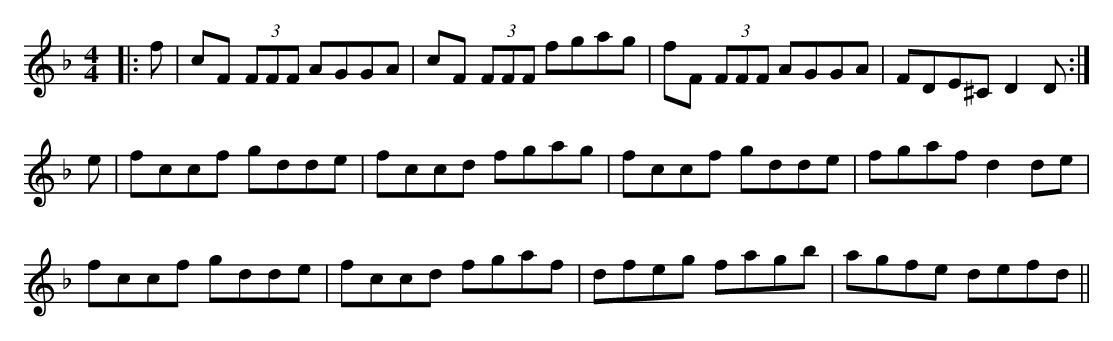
X:1
M:4/4
K:F
|:f|cF (3FFF AGGA|cF (3FFF fgag|fF (3FFF AGGA|FDE^C D2 D:|
e|fccf gdde|fccd fgag|fccf gdde|fgaf d2de|
fccf gdde|fccd fgaf|dfeg fagb|agfe defd||
